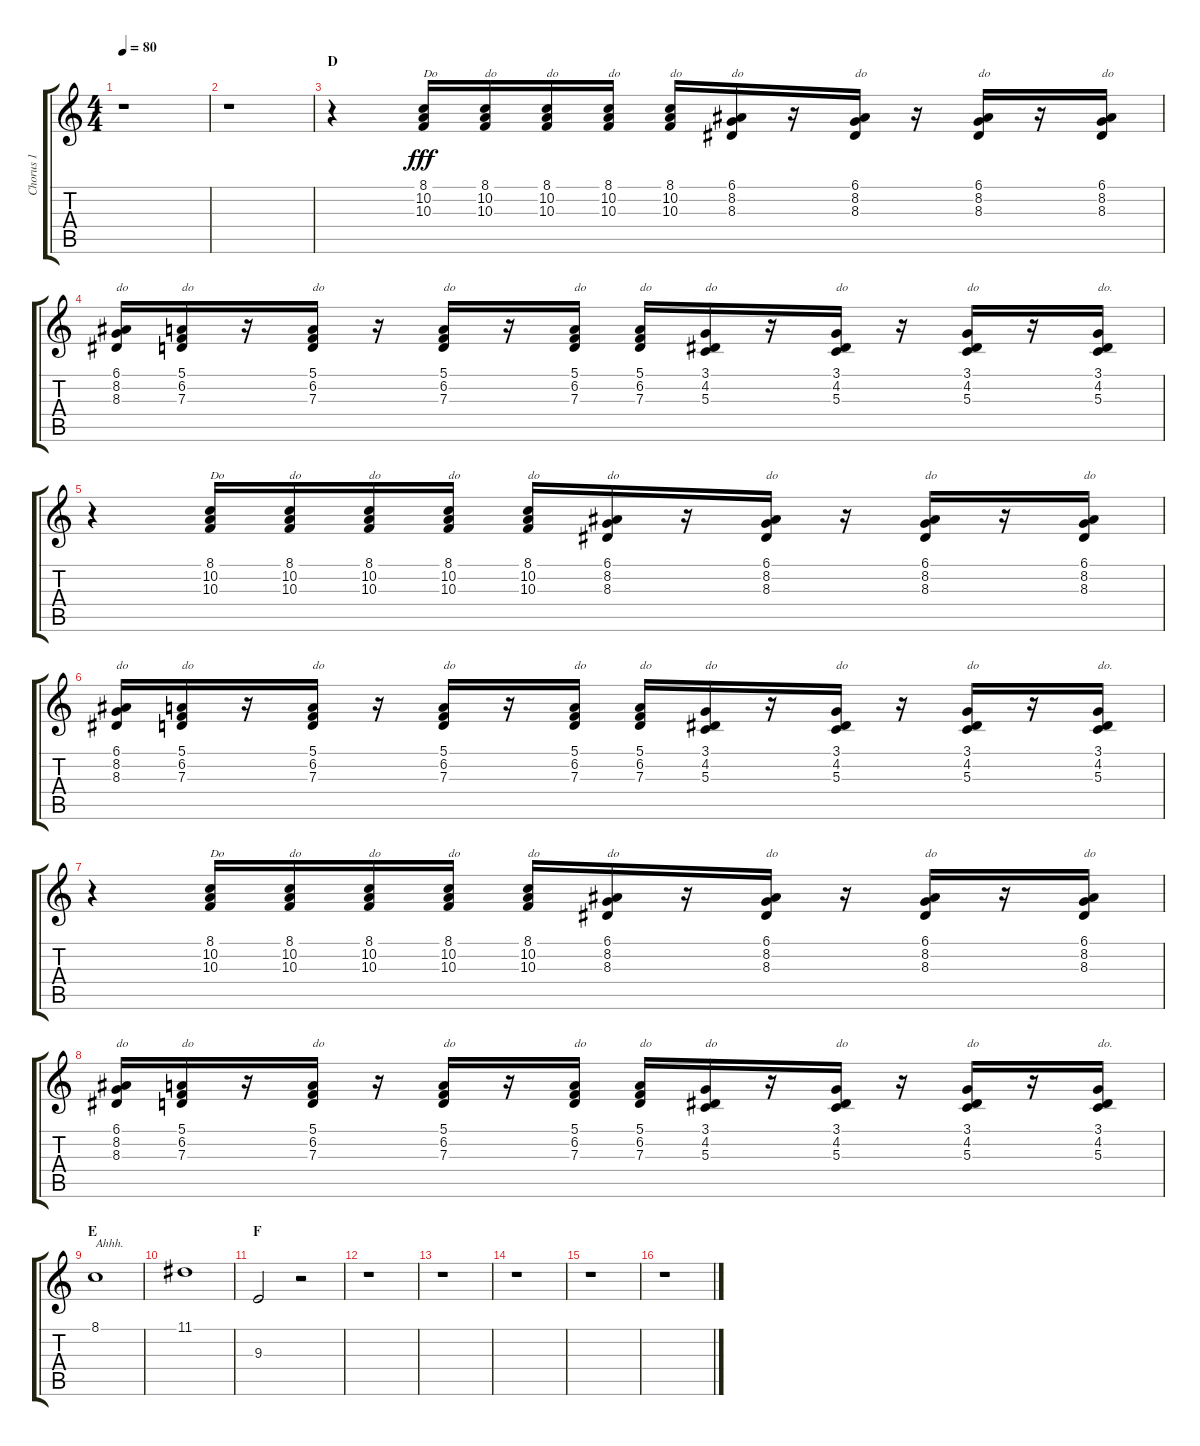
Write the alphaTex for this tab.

\track ("Chorus 1" "Chorus 1") {instrument synthvoice}
\staff {score tabs}
\tuning (E4 B3 G3 D3 A2 E2) {hide}
\ts (4 4)
\tempo 80
\clef g2
\ks c
r.1{dy fff} |
r.1 |
\section ("" "D")
r.4{balance 0} (8.1 10.2 10.3).16{txt "Do"} (8.1 10.2 10.3).16{txt "do"} (8.1 10.2 10.3).16{txt "do"} (8.1 10.2 10.3).16{txt "do"} (8.1 10.2 10.3).16{txt "do"} (6.1 8.2 8.3).16{txt "do"} r.16 (6.1 8.2 8.3).16{txt "do"} r.16 (6.1 8.2 8.3).16{txt "do"} r.16 (6.1 8.2 8.3).16{txt "do"} |
(6.1 8.2 8.3).16{txt "do"} (5.1 6.2 7.3).16{txt "do"} r.16 (5.1 6.2 7.3).16{txt "do"} r.16 (5.1 6.2 7.3).16{txt "do"} r.16 (5.1 6.2 7.3).16{txt "do"} (5.1 6.2 7.3).16{txt "do"} (3.1 4.2 5.3).16{txt "do"} r.16 (3.1 4.2 5.3).16{txt "do"} r.16 (3.1 4.2 5.3).16{txt "do"} r.16 (3.1 4.2 5.3).16{txt "do."} |
r.4{balance 0} (8.1 10.2 10.3).16{txt "Do"} (8.1 10.2 10.3).16{txt "do"} (8.1 10.2 10.3).16{txt "do"} (8.1 10.2 10.3).16{txt "do"} (8.1 10.2 10.3).16{txt "do"} (6.1 8.2 8.3).16{txt "do"} r.16 (6.1 8.2 8.3).16{txt "do"} r.16 (6.1 8.2 8.3).16{txt "do"} r.16 (6.1 8.2 8.3).16{txt "do"} |
(6.1 8.2 8.3).16{txt "do"} (5.1 6.2 7.3).16{txt "do"} r.16 (5.1 6.2 7.3).16{txt "do"} r.16 (5.1 6.2 7.3).16{txt "do"} r.16 (5.1 6.2 7.3).16{txt "do"} (5.1 6.2 7.3).16{txt "do"} (3.1 4.2 5.3).16{txt "do"} r.16 (3.1 4.2 5.3).16{txt "do"} r.16 (3.1 4.2 5.3).16{txt "do"} r.16 (3.1 4.2 5.3).16{txt "do."} |
r.4{balance 0} (8.1 10.2 10.3).16{txt "Do"} (8.1 10.2 10.3).16{txt "do"} (8.1 10.2 10.3).16{txt "do"} (8.1 10.2 10.3).16{txt "do"} (8.1 10.2 10.3).16{txt "do"} (6.1 8.2 8.3).16{txt "do"} r.16 (6.1 8.2 8.3).16{txt "do"} r.16 (6.1 8.2 8.3).16{txt "do"} r.16 (6.1 8.2 8.3).16{txt "do"} |
(6.1 8.2 8.3).16{txt "do"} (5.1 6.2 7.3).16{txt "do"} r.16 (5.1 6.2 7.3).16{txt "do"} r.16 (5.1 6.2 7.3).16{txt "do"} r.16 (5.1 6.2 7.3).16{txt "do"} (5.1 6.2 7.3).16{txt "do"} (3.1 4.2 5.3).16{txt "do"} r.16 (3.1 4.2 5.3).16{txt "do"} r.16 (3.1 4.2 5.3).16{txt "do"} r.16 (3.1 4.2 5.3).16{txt "do."} |
\section ("" "E")
8.1.1{txt "Ahhh." balance 8} |
11.1.1 |
\section ("" "F")
9.3.2 r.2 |
r.1 |
r.1 |
r.1 |
r.1 |
r.1
